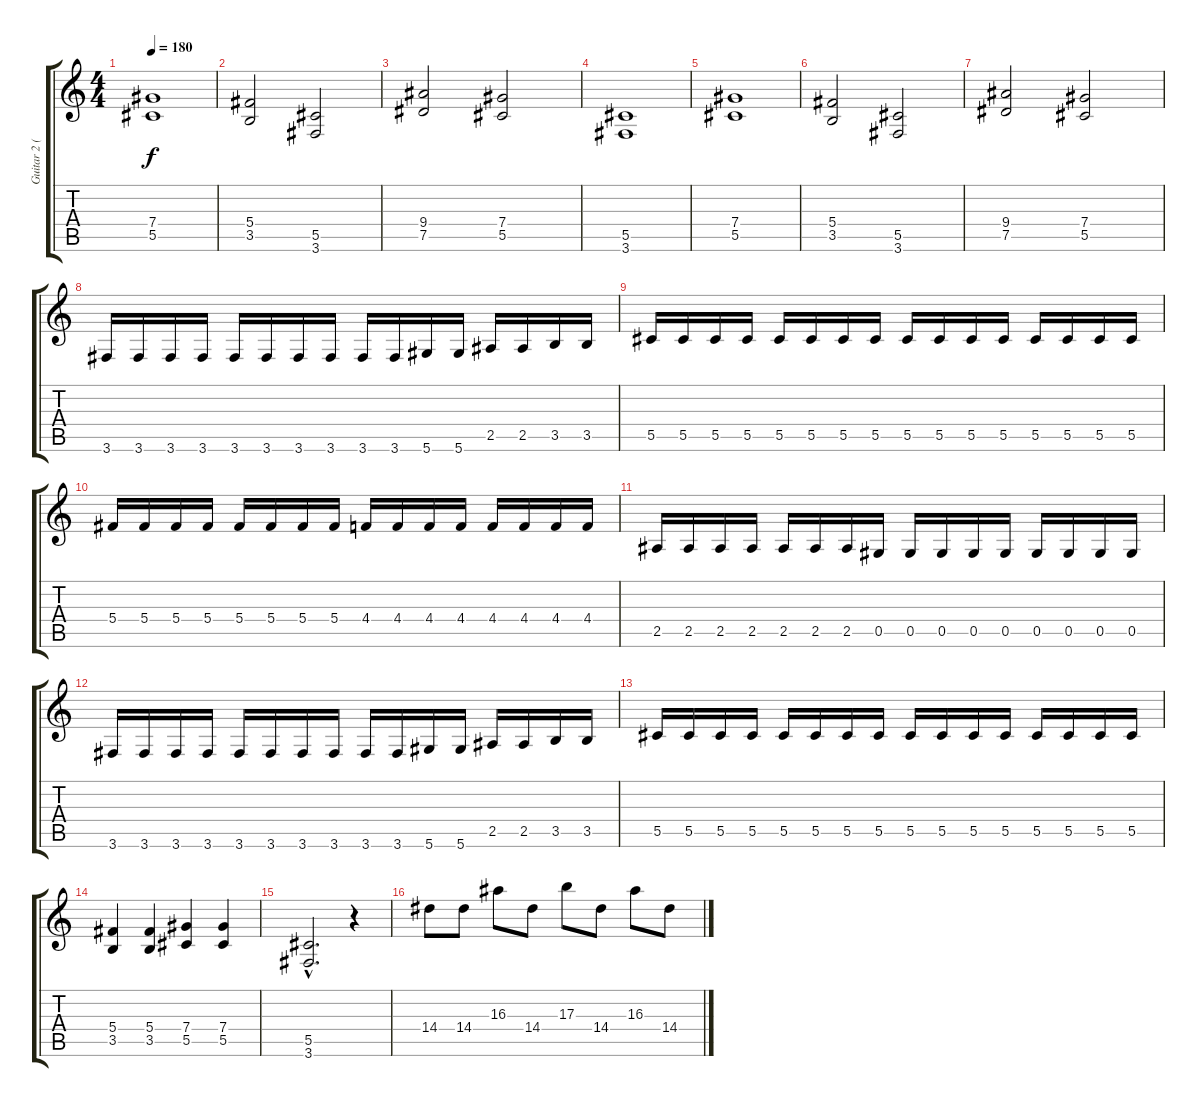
\track ("Guitar 2 (Eb-tuning)" "Guitar 2 (") {instrument overdrivenguitar}
\staff {score tabs}
\tuning (Eb4 Bb3 Gb3 Db3 Ab2 Eb2) {hide}
\ts (4 4)
\tempo 180
\clef g2
\ks c
(7.4 5.5).1{dy f} |
(5.4 3.5).2 (5.5 3.6).2 |
(9.4 7.5).2 (7.4 5.5).2 |
(5.5 3.6).1 |
(7.4 5.5).1 |
(5.4 3.5).2 (5.5 3.6).2 |
(9.4 7.5).2 (7.4 5.5).2 |
3.6.16 3.6.16 3.6.16 3.6.16 3.6.16 3.6.16 3.6.16 3.6.16 3.6.16 3.6.16 5.6.16 5.6.16 2.5.16 2.5.16 3.5.16 3.5.16 |
5.5.16 5.5.16 5.5.16 5.5.16 5.5.16 5.5.16 5.5.16 5.5.16 5.5.16 5.5.16 5.5.16 5.5.16 5.5.16 5.5.16 5.5.16 5.5.16 |
5.4.16 5.4.16 5.4.16 5.4.16 5.4.16 5.4.16 5.4.16 5.4.16 4.4.16 4.4.16 4.4.16 4.4.16 4.4.16 4.4.16 4.4.16 4.4.16 |
2.5.16 2.5.16 2.5.16 2.5.16 2.5.16 2.5.16 2.5.16 0.5.16 0.5.16 0.5.16 0.5.16 0.5.16 0.5.16 0.5.16 0.5.16 0.5.16 |
3.6.16 3.6.16 3.6.16 3.6.16 3.6.16 3.6.16 3.6.16 3.6.16 3.6.16 3.6.16 5.6.16 5.6.16 2.5.16 2.5.16 3.5.16 3.5.16 |
5.5.16 5.5.16 5.5.16 5.5.16 5.5.16 5.5.16 5.5.16 5.5.16 5.5.16 5.5.16 5.5.16 5.5.16 5.5.16 5.5.16 5.5.16 5.5.16 |
(5.4 3.5).4 (5.4 3.5).4 (7.4 5.5).4 (7.4 5.5).4 |
(5.5{hac} 3.6{hac}).2{d} r.4 |
14.4.8 14.4.8 16.3.8 14.4.8 17.3.8 14.4.8 16.3.8 14.4.8
